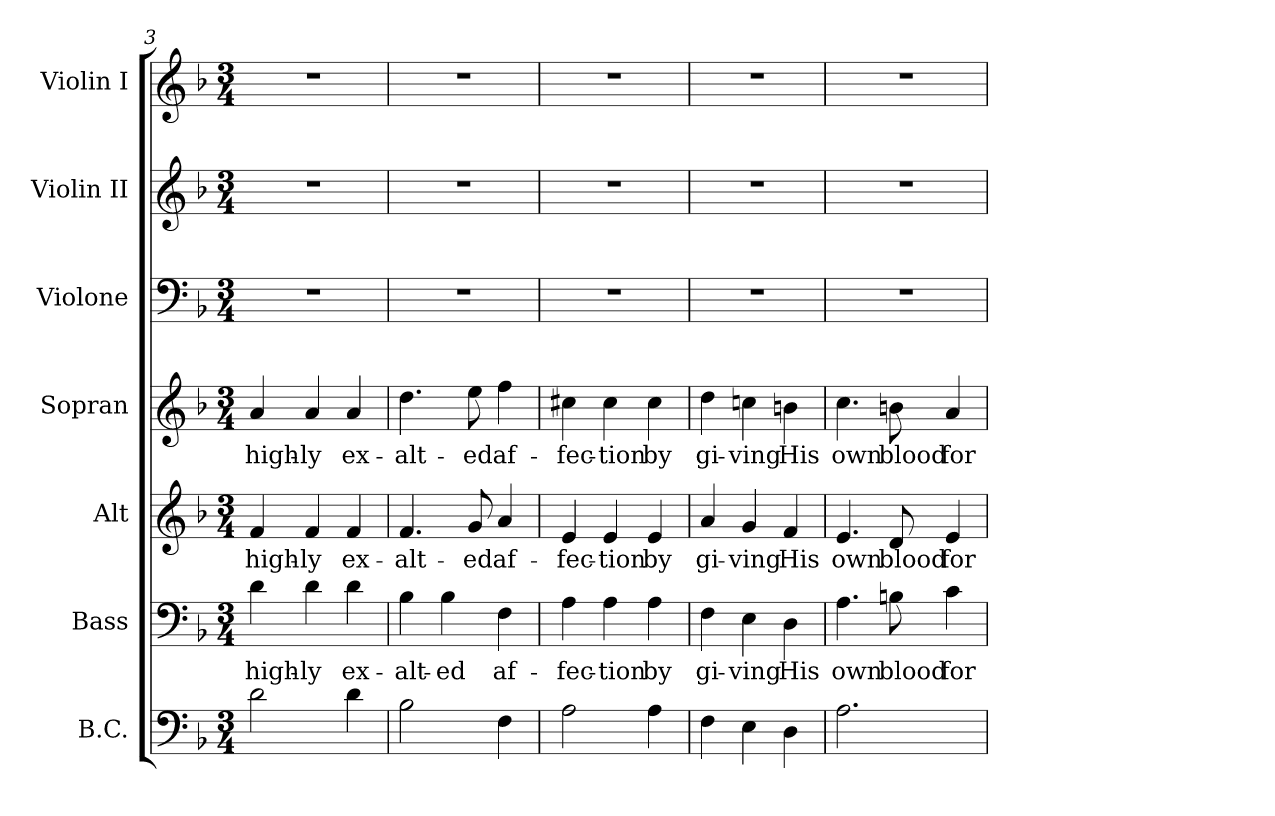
**kern	**kern	**text	**kern	**text	**kern	**text	**kern	**kern	**kern
*part7	*part6	*part6	*part5	*part5	*part4	*part4	*part3	*part2	*part1
*staff7	*staff6	*staff6	*staff5	*staff5	*staff4	*staff4	*staff3	*staff2	*staff1
*I"B.C.	*I"Bass	*	*I"Alt	*	*I"Sopran	*	*I"Violone	*I"Violin II	*I"Violin I
*	*I'B.	*	*I'A.	*	*I'S.	*	*	*I'Vln. II	*I'Vln. I
*clefF4	*clefF4	*	*clefG2	*	*clefG2	*	*clefF4	*clefG2	*clefG2
*k[b-]	*k[b-]	*	*k[b-]	*	*k[b-]	*	*k[b-]	*k[b-]	*k[b-]
*F:	*F:	*	*F:	*	*F:	*	*F:	*F:	*F:
*M3/4	*M3/4	*	*M3/4	*	*M3/4	*	*M3/4	*M3/4	*M3/4
=3	=3	=3	=3	=3	=3	=3	=3	=3	=3
!	!	!LO:LY:b:color=#000000	!	!	!	!	!	!	!
!	!	!	!	!LO:LY:b:color=#000000	!	!	!	!	!
!	!	!	!	!	!	!LO:LY:b:color=#000000	!LO:N:vis=1	!LO:N:vis=1	!LO:N:vis=1
2di\	4di\	high-	4fi/	high-	4ai/	high-	2.r	2.r	2.r
!	!	!LO:LY:b:color=#000000	!	!	!	!	!	!	!
!	!	!	!	!LO:LY:b:color=#000000	!	!	!	!	!
!	!	!	!	!	!	!LO:LY:b:color=#000000	!	!	!
.	4di\	-ly	4fi/	-ly	4ai/	-ly	.	.	.
!	!	!LO:LY:b:color=#000000	!	!	!	!	!	!	!
!	!	!	!	!LO:LY:b:color=#000000	!	!	!	!	!
!	!	!	!	!	!	!LO:LY:b:color=#000000	!	!	!
4di\	4di\	ex-	4fi/	ex-	4ai/	ex-	.	.	.
=4	=4	=4	=4	=4	=4	=4	=4	=4	=4
!	!	!LO:LY:b:color=#000000	!	!	!	!	!	!	!
!	!	!	!	!LO:LY:b:color=#000000	!	!	!	!	!
!	!	!	!	!	!	!LO:LY:b:color=#000000	!LO:N:vis=1	!LO:N:vis=1	!LO:N:vis=1
2B-i\	4B-i\	-alt-	4.fi/	-alt-	4.ddi\	-alt-	2.r	2.r	2.r
!	!	!LO:LY:b:color=#000000	!	!	!	!	!	!	!
.	4B-i\	-ed	.	.	.	.	.	.	.
!	!	!	!	!LO:LY:b:color=#000000	!	!	!	!	!
!	!	!	!	!	!	!LO:LY:b:color=#000000	!	!	!
.	.	.	8gi/	-ed	8eei\	-ed	.	.	.
!	!	!LO:LY:b:color=#000000	!	!	!	!	!	!	!
!	!	!	!	!LO:LY:b:color=#000000	!	!	!	!	!
!	!	!	!	!	!	!LO:LY:b:color=#000000	!	!	!
4Fi\	4Fi\	af-	4ai/	af-	4ffi\	af-	.	.	.
!!LO:LB:g=z
=5	=5	=5	=5	=5	=5	=5	=5	=5	=5
!	!	!LO:LY:b:color=#000000	!	!	!	!	!	!	!
!	!	!	!	!LO:LY:b:color=#000000	!	!	!	!	!
!	!	!	!	!	!	!LO:LY:b:color=#000000	!LO:N:vis=1	!LO:N:vis=1	!LO:N:vis=1
2Ai\	4Ai\	-fec-	4ei/	-fec-	4cc#Xi\	-fec-	2.r	2.r	2.r
!	!	!LO:LY:b:color=#000000	!	!	!	!	!	!	!
!	!	!	!	!LO:LY:b:color=#000000	!	!	!	!	!
!	!	!	!	!	!	!LO:LY:b:color=#000000	!	!	!
.	4Ai\	-tion	4ei/	-tion	4cc#i\	-tion	.	.	.
!	!	!LO:LY:b:color=#000000	!	!	!	!	!	!	!
!	!	!	!	!LO:LY:b:color=#000000	!	!	!	!	!
!	!	!	!	!	!	!LO:LY:b:color=#000000	!	!	!
4Ai\	4Ai\	by	4ei/	by	4cc#i\	by	.	.	.
=6	=6	=6	=6	=6	=6	=6	=6	=6	=6
!	!	!LO:LY:b:color=#000000	!	!	!	!	!	!	!
!	!	!	!	!LO:LY:b:color=#000000	!	!	!	!	!
!	!	!	!	!	!	!LO:LY:b:color=#000000	!LO:N:vis=1	!LO:N:vis=1	!LO:N:vis=1
4Fi\	4Fi\	gi-	4ai/	gi-	4ddi\	gi-	2.r	2.r	2.r
!	!	!LO:LY:b:color=#000000	!	!	!	!	!	!	!
!	!	!	!	!LO:LY:b:color=#000000	!	!	!	!	!
!	!	!	!	!	!	!LO:LY:b:color=#000000	!	!	!
4Ei\	4Ei\	-ving	4gi/	-ving	4ccni\	-ving	.	.	.
!	!	!LO:LY:b:color=#000000	!	!	!	!	!	!	!
!	!	!	!	!LO:LY:b:color=#000000	!	!	!	!	!
!	!	!	!	!	!	!LO:LY:b:color=#000000	!	!	!
4Di\	4Di\	His	4fi/	His	4bni\	His	.	.	.
=7	=7	=7	=7	=7	=7	=7	=7	=7	=7
!	!	!LO:LY:b:color=#000000	!	!	!	!	!	!	!
!	!	!	!	!LO:LY:b:color=#000000	!	!	!	!	!
!	!	!	!	!	!	!LO:LY:b:color=#000000	!LO:N:vis=1	!LO:N:vis=1	!LO:N:vis=1
2.Ai\	4.Ai\	own	4.ei/	own	4.cci\	own	2.r	2.r	2.r
!	!	!LO:LY:b:color=#000000	!	!	!	!	!	!	!
!	!	!	!	!LO:LY:b:color=#000000	!	!	!	!	!
!	!	!	!	!	!	!LO:LY:b:color=#000000	!	!	!
.	8Bni\	blood	8di/	blood	8bni\	blood	.	.	.
!	!	!LO:LY:b:color=#000000	!	!	!	!	!	!	!
!	!	!	!	!LO:LY:b:color=#000000	!	!	!	!	!
!	!	!	!	!	!	!LO:LY:b:color=#000000	!	!	!
.	4ci\	for	4ei/	for	4ai/	for	.	.	.
=	=	=	=	=	=	=	=	=	=
*-	*-	*-	*-	*-	*-	*-	*-	*-	*-
